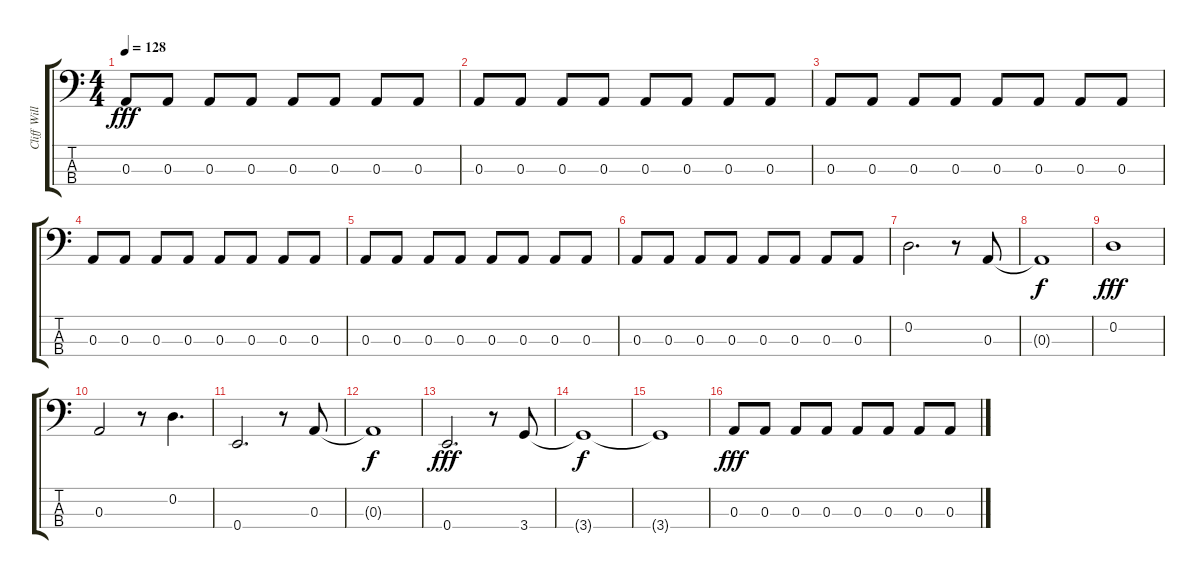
\track ("Cliff Williams" "Cliff Will") {instrument electricbasspick}
\staff {score tabs}
\tuning (G2 D2 A1 E1) {hide}
\ts (4 4)
\tempo 128
\clef f4
\ks c
0.3.8{dy fff} 0.3.8 0.3.8 0.3.8 0.3.8 0.3.8 0.3.8 0.3.8 |
0.3.8 0.3.8 0.3.8 0.3.8 0.3.8 0.3.8 0.3.8 0.3.8 |
0.3.8 0.3.8 0.3.8 0.3.8 0.3.8 0.3.8 0.3.8 0.3.8 |
0.3.8 0.3.8 0.3.8 0.3.8 0.3.8 0.3.8 0.3.8 0.3.8 |
0.3.8 0.3.8 0.3.8 0.3.8 0.3.8 0.3.8 0.3.8 0.3.8 |
0.3.8 0.3.8 0.3.8 0.3.8 0.3.8 0.3.8 0.3.8 0.3.8 |
0.2.2{d} r.8 0.3.8 |
0.3{t}.1{dy f} |
0.2.1{dy fff} |
0.3.2 r.8 0.2.4{d} |
0.4.2{d} r.8 0.3.8 |
0.3{t}.1{dy f} |
0.4.2{d dy fff} r.8 3.4.8 |
3.4{t}.1{dy f} |
3.4{t}.1 |
0.3.8{dy fff} 0.3.8 0.3.8 0.3.8 0.3.8 0.3.8 0.3.8 0.3.8
